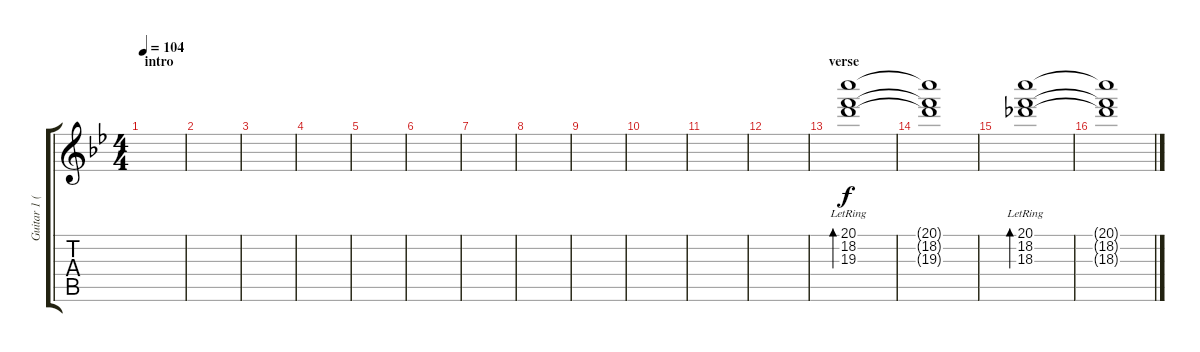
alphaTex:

\track ("Guitar 1 (Hogson)" "Guitar 1 (") {instrument electricguitarjazz}
\staff {score tabs}
\tuning (E4 B3 G3 D3 A2 E2) {hide}
\ts (4 4)
\section ("" "intro")
\tempo 104
\clef g2
\ks bb
|
|
|
|
|
|
|
|
|
|
|
|
\section ("" "verse")
(20.1{lr} 18.2{lr} 19.3{lr}).1{bd 480} |
(20.1{t} 18.2{t} 19.3{t}).1 |
(20.1{lr} 18.2{lr} 18.3{lr}).1{bd 480} |
(20.1{t} 18.2{t} 18.3{t}).1
